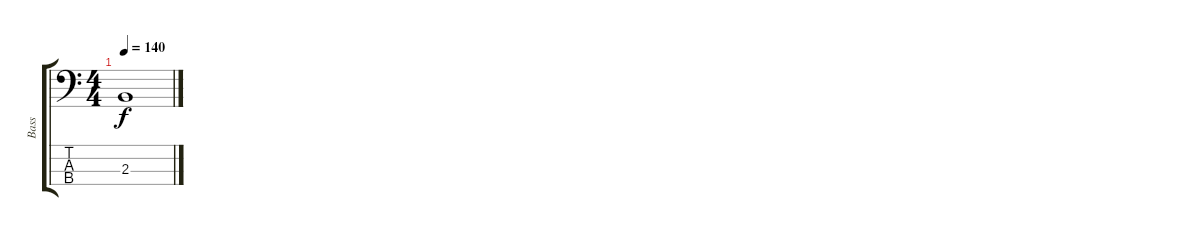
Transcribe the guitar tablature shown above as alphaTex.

\track ("Bass" "Bass") {instrument electricbassfinger}
\staff {score tabs}
\tuning (G2 D2 A1 E1) {hide}
\ts (4 4)
\tempo 140
\clef f4
\ks c
2.3.1{dy f}
